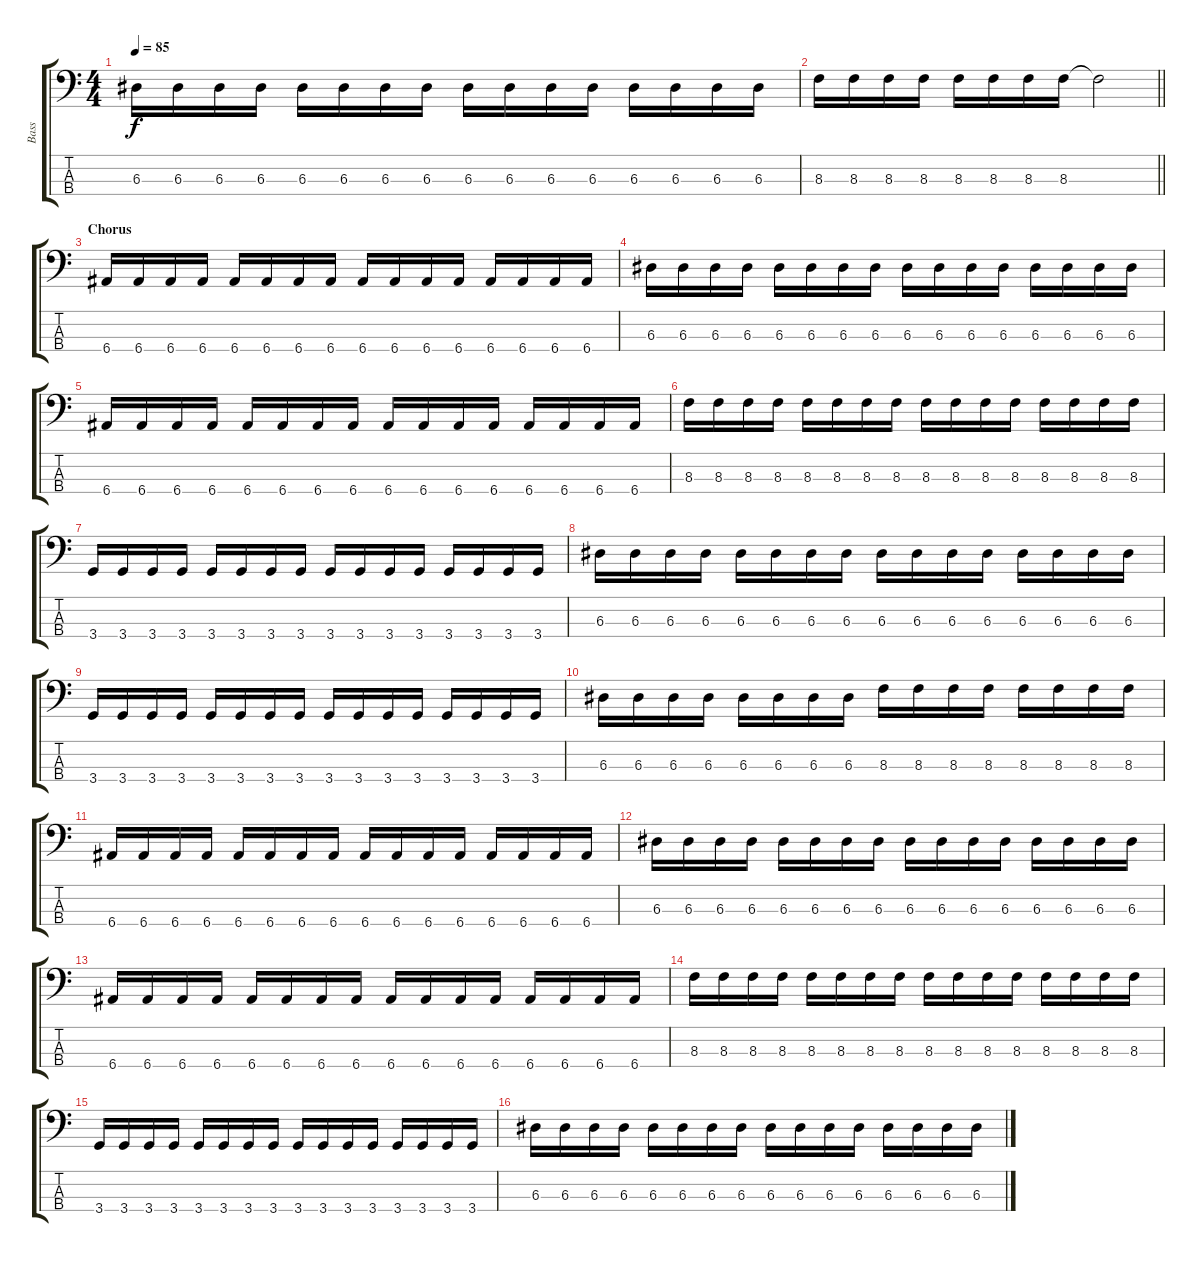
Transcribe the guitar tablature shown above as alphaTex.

\track ("Bass" "Bass") {instrument electricbassfinger}
\staff {score tabs}
\tuning (G2 D2 A1 E1) {hide}
\ts (4 4)
\tempo 85
\clef f4
\ks c
6.3.16{dy f} 6.3.16 6.3.16 6.3.16 6.3.16 6.3.16 6.3.16 6.3.16 6.3.16 6.3.16 6.3.16 6.3.16 6.3.16 6.3.16 6.3.16 6.3.16 |
\barLineRight lightlight
8.3.16 8.3.16 8.3.16 8.3.16 8.3.16 8.3.16 8.3.16 8.3.16 8.3{t}.2 |
\section ("" "Chorus")
6.4.16 6.4.16 6.4.16 6.4.16 6.4.16 6.4.16 6.4.16 6.4.16 6.4.16 6.4.16 6.4.16 6.4.16 6.4.16 6.4.16 6.4.16 6.4.16 |
6.3.16 6.3.16 6.3.16 6.3.16 6.3.16 6.3.16 6.3.16 6.3.16 6.3.16 6.3.16 6.3.16 6.3.16 6.3.16 6.3.16 6.3.16 6.3.16 |
6.4.16 6.4.16 6.4.16 6.4.16 6.4.16 6.4.16 6.4.16 6.4.16 6.4.16 6.4.16 6.4.16 6.4.16 6.4.16 6.4.16 6.4.16 6.4.16 |
8.3.16 8.3.16 8.3.16 8.3.16 8.3.16 8.3.16 8.3.16 8.3.16 8.3.16 8.3.16 8.3.16 8.3.16 8.3.16 8.3.16 8.3.16 8.3.16 |
3.4.16 3.4.16 3.4.16 3.4.16 3.4.16 3.4.16 3.4.16 3.4.16 3.4.16 3.4.16 3.4.16 3.4.16 3.4.16 3.4.16 3.4.16 3.4.16 |
6.3.16 6.3.16 6.3.16 6.3.16 6.3.16 6.3.16 6.3.16 6.3.16 6.3.16 6.3.16 6.3.16 6.3.16 6.3.16 6.3.16 6.3.16 6.3.16 |
3.4.16 3.4.16 3.4.16 3.4.16 3.4.16 3.4.16 3.4.16 3.4.16 3.4.16 3.4.16 3.4.16 3.4.16 3.4.16 3.4.16 3.4.16 3.4.16 |
6.3.16 6.3.16 6.3.16 6.3.16 6.3.16 6.3.16 6.3.16 6.3.16 8.3.16 8.3.16 8.3.16 8.3.16 8.3.16 8.3.16 8.3.16 8.3.16 |
6.4.16 6.4.16 6.4.16 6.4.16 6.4.16 6.4.16 6.4.16 6.4.16 6.4.16 6.4.16 6.4.16 6.4.16 6.4.16 6.4.16 6.4.16 6.4.16 |
6.3.16 6.3.16 6.3.16 6.3.16 6.3.16 6.3.16 6.3.16 6.3.16 6.3.16 6.3.16 6.3.16 6.3.16 6.3.16 6.3.16 6.3.16 6.3.16 |
6.4.16 6.4.16 6.4.16 6.4.16 6.4.16 6.4.16 6.4.16 6.4.16 6.4.16 6.4.16 6.4.16 6.4.16 6.4.16 6.4.16 6.4.16 6.4.16 |
8.3.16 8.3.16 8.3.16 8.3.16 8.3.16 8.3.16 8.3.16 8.3.16 8.3.16 8.3.16 8.3.16 8.3.16 8.3.16 8.3.16 8.3.16 8.3.16 |
3.4.16 3.4.16 3.4.16 3.4.16 3.4.16 3.4.16 3.4.16 3.4.16 3.4.16 3.4.16 3.4.16 3.4.16 3.4.16 3.4.16 3.4.16 3.4.16 |
6.3.16 6.3.16 6.3.16 6.3.16 6.3.16 6.3.16 6.3.16 6.3.16 6.3.16 6.3.16 6.3.16 6.3.16 6.3.16 6.3.16 6.3.16 6.3.16
